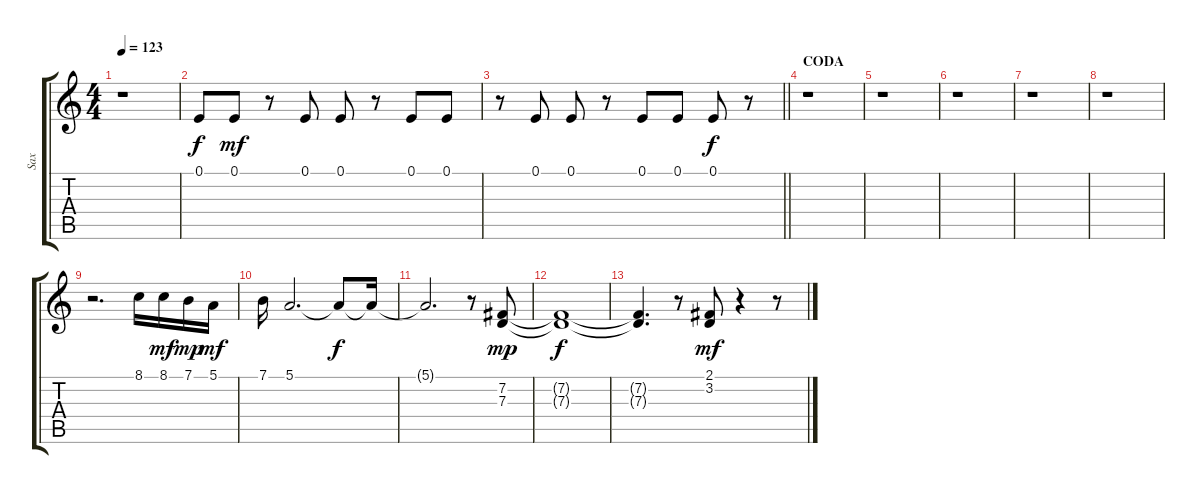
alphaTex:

\track ("Sax" "Sax") {instrument altosax}
\staff {score tabs}
\tuning (E4 B3 G3 D3 A2 E2) {hide}
\ts (4 4)
\tempo 123
\clef g2
\ks c
r.1{dy mf} |
0.1.8{dy f} 0.1.8{dy mf} r.8 0.1.8 0.1.8 r.8 0.1.8 0.1.8 |
\barLineRight lightlight
r.8 0.1.8 0.1.8 r.8 0.1.8 0.1.8 0.1.8{dy f} r.8 |
\section ("" "CODA")
r.1 |
r.1 |
r.1 |
r.1 |
r.1 |
r.2{d} 8.1.16 8.1.16{dy mf} 7.1.16{dy mp} 5.1.16{dy mf} |
7.1.16 5.1.2{d} 5.1{t}.8{dy f} 5.1{t}.16 |
5.1{t}.2{d} r.8 (7.2 7.3).8{dy mp} |
(7.2{t} 7.3{t}).1{dy f} |
(7.2{t} 7.3{t}).4{d} r.8 (2.1 3.2).8{dy mf} r.4 r.8
